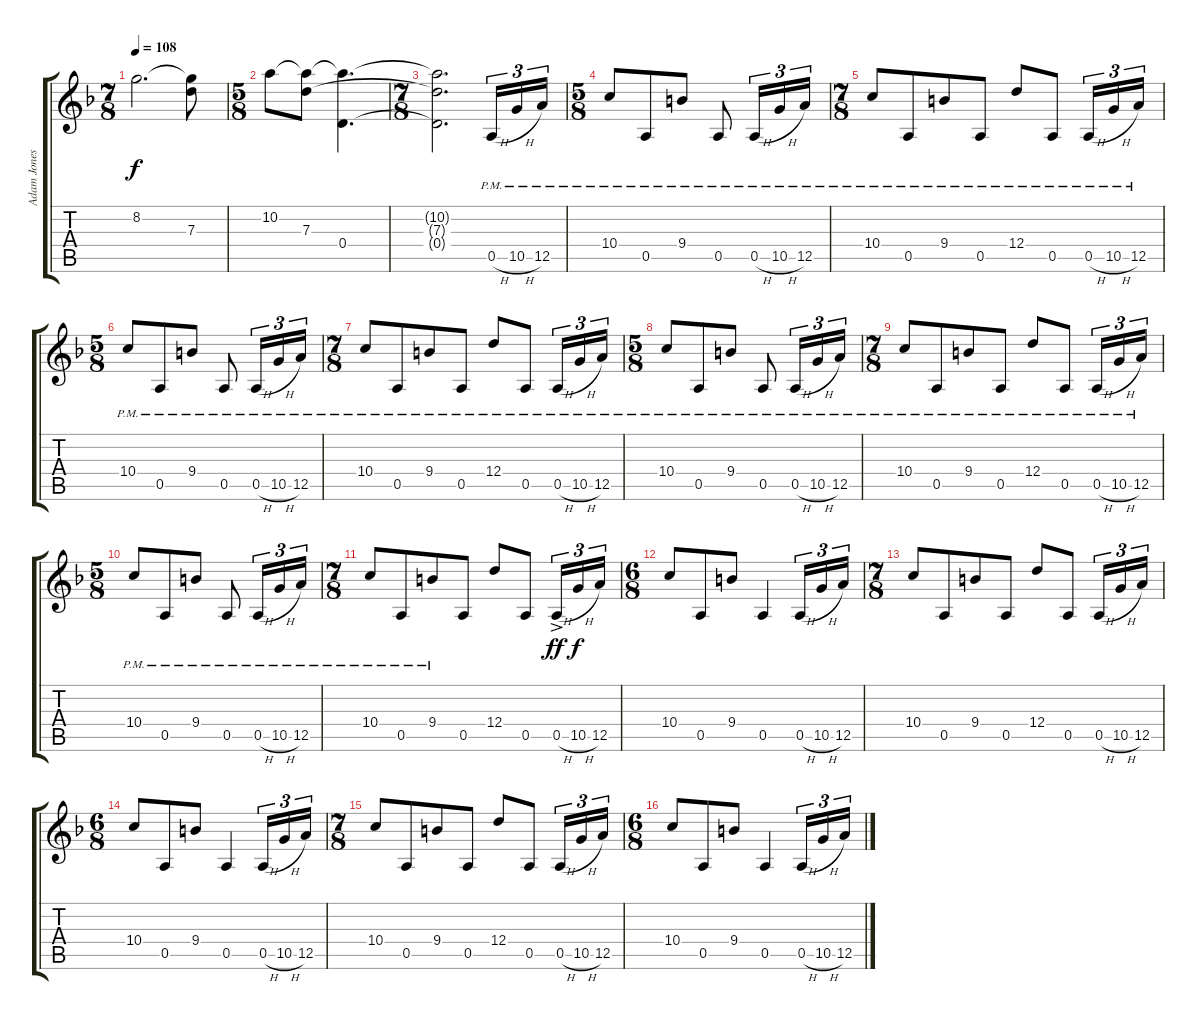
\track ("Adam Jones" "Adam Jones") {instrument overdrivenguitar}
\staff {score tabs}
\tuning (E4 B3 G3 D3 A2 D2) {hide}
\ts (7 8)
\tempo 108
\clef g2
\ks dminor
8.2{t}.2{d dy f} (8.2{t} 7.3{t}).8 |
\ts (5 8)
10.2.8 (10.2{t} 7.3).8 (10.2{t} 0.4).4{d} |
\ts (7 8)
(10.2{t} 7.3{t} 0.4{t}).2{d} 0.5{h pm}.16{tu (3 2)} 10.5{h pm}.16{tu (3 2)} 12.5{pm}.16{tu (3 2)} |
\ts (5 8)
10.4{pm}.8 0.5{pm}.8 9.4{pm}.8 0.5{pm}.8 0.5{h pm}.16{tu (3 2)} 10.5{h pm}.16{tu (3 2)} 12.5{pm}.16{tu (3 2)} |
\ts (7 8)
10.4{pm}.8 0.5{pm}.8 9.4{pm}.8 0.5{pm}.8 12.4{pm}.8 0.5{pm}.8 0.5{h pm}.16{tu (3 2)} 10.5{h pm}.16{tu (3 2)} 12.5{pm}.16{tu (3 2)} |
\ts (5 8)
10.4{pm}.8 0.5{pm}.8 9.4{pm}.8 0.5{pm}.8 0.5{h pm}.16{tu (3 2)} 10.5{h pm}.16{tu (3 2)} 12.5{pm}.16{tu (3 2)} |
\ts (7 8)
10.4{pm}.8 0.5{pm}.8 9.4{pm}.8 0.5{pm}.8 12.4{pm}.8 0.5{pm}.8 0.5{h pm}.16{tu (3 2)} 10.5{h pm}.16{tu (3 2)} 12.5{pm}.16{tu (3 2)} |
\ts (5 8)
10.4{pm}.8 0.5{pm}.8 9.4{pm}.8 0.5{pm}.8 0.5{h pm}.16{tu (3 2)} 10.5{h pm}.16{tu (3 2)} 12.5{pm}.16{tu (3 2)} |
\ts (7 8)
10.4{pm}.8 0.5{pm}.8 9.4{pm}.8 0.5{pm}.8 12.4{pm}.8 0.5{pm}.8 0.5{h pm}.16{tu (3 2)} 10.5{h pm}.16{tu (3 2)} 12.5{pm}.16{tu (3 2)} |
\ts (5 8)
10.4{pm}.8 0.5{pm}.8 9.4{pm}.8 0.5{pm}.8 0.5{h pm}.16{tu (3 2)} 10.5{h pm}.16{tu (3 2)} 12.5{pm}.16{tu (3 2)} |
\ts (7 8)
10.4{pm}.8 0.5{pm}.8 9.4{pm}.8 0.5.8 12.4.8 0.5.8 0.5{h ac}.16{tu (3 2) dy ff} 10.5{h}.16{tu (3 2) dy f} 12.5.16{tu (3 2)} |
\ts (6 8)
10.4.8 0.5.8 9.4.8 0.5.4 0.5{h}.16{tu (3 2)} 10.5{h}.16{tu (3 2)} 12.5.16{tu (3 2)} |
\ts (7 8)
10.4.8 0.5.8 9.4.8 0.5.8 12.4.8 0.5.8 0.5{h}.16{tu (3 2)} 10.5{h}.16{tu (3 2)} 12.5.16{tu (3 2)} |
\ts (6 8)
10.4.8 0.5.8 9.4.8 0.5.4 0.5{h}.16{tu (3 2)} 10.5{h}.16{tu (3 2)} 12.5.16{tu (3 2)} |
\ts (7 8)
10.4.8 0.5.8 9.4.8 0.5.8 12.4.8 0.5.8 0.5{h}.16{tu (3 2)} 10.5{h}.16{tu (3 2)} 12.5.16{tu (3 2)} |
\ts (6 8)
10.4.8 0.5.8 9.4.8 0.5.4 0.5{h}.16{tu (3 2)} 10.5{h}.16{tu (3 2)} 12.5.16{tu (3 2)}
